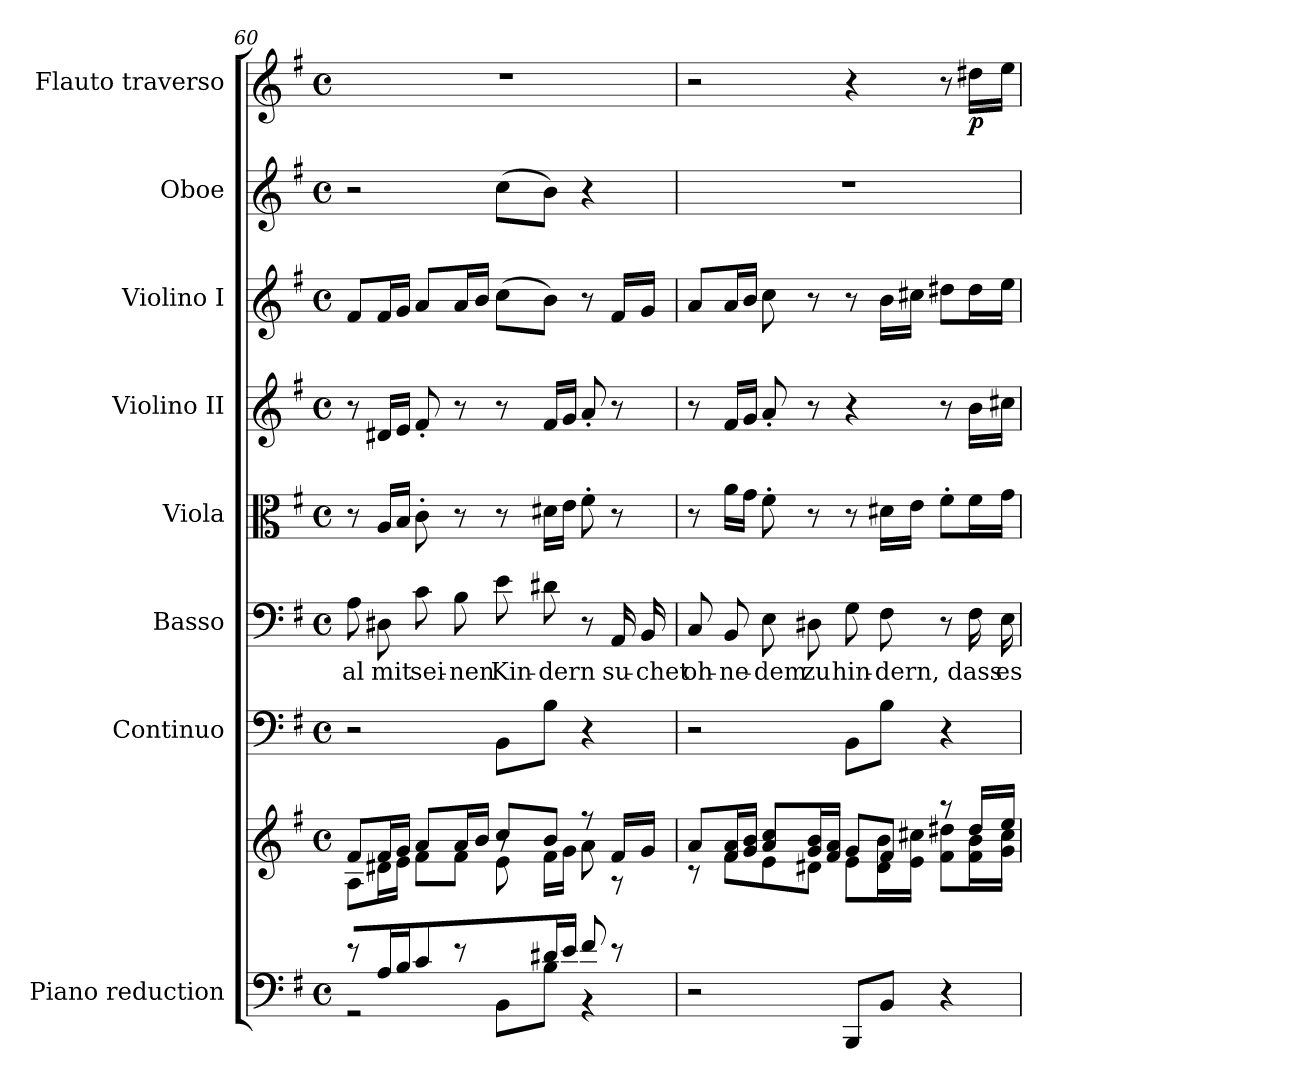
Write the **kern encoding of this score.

**kern	**kern	**kern	**kern	**text	**kern	**kern	**kern	**kern	**kern	**dynam
*part8	*part8	*part7	*part6	*part6	*part5	*part4	*part3	*part2	*part1	*part1
*staff9	*staff8	*staff7	*staff6	*staff6	*staff5	*staff4	*staff3	*staff2	*staff1	*staff1
*I"Piano reduction	*	*I"Continuo	*I"Basso	*	*I"Viola	*I"Violino II	*I"Violino I	*I"Oboe	*I"Flauto traverso	*
*I'Pno	*	*	*	*	*I'Vla	*I'Vln	*I'Vln	*I'Ob	*I'Fl	*
!!LO:PB:g=z
*clefF4	*clefG2	*clefF4	*clefF4	*	*clefC3	*clefG2	*clefG2	*clefG2	*clefG2	*
*k[f#]	*k[f#]	*k[f#]	*k[f#]	*	*k[f#]	*k[f#]	*k[f#]	*k[f#]	*k[f#]	*
*M4/4	*M4/4	*M4/4	*M4/4	*	*M4/4	*M4/4	*M4/4	*M4/4	*M4/4	*
*met(c)	*met(c)	*met(c)	*met(c)	*	*met(c)	*met(c)	*met(c)	*met(c)	*met(c)	*
=60	=60	=60	=60	=60	=60	=60	=60	=60	=60	=60
*^	*^	*	*	*	*	*	*	*	*	*
*	*	*	*^	*	*	*	*	*	*	*	*	*
!	!	!	!	!	!	!	!LO:LY:b	!	!	!	!	!	!
8r	2r	8f#/L	8A\L	2ryy	2r	8A\	-al	8r	8r	8f#/L	2r	1r	.
!	!	!	!	!	!	!	!LO:LY:b	!	!	!	!	!	!
16A/LL	.	16f#/L	16d#X\L	.	.	8D#X\	mit	16A/LL	16d#X/LL	16f#/L	.	.	.
16B/JJ	.	16g/JJ	16e\JJ	.	.	.	.	16B/JJ	16e/JJ	16g/JJ	.	.	.
!	!	!	!	!	!	!	!LO:LY:b	!	!	!	!	!	!
8c/	.	8a/L	8f#\L	.	.	8c\	sei-	8c'\	8f#'/	8a/L	.	.	.
!	!	!	!	!	!	!	!LO:LY:b	!	!	!	!	!	!
8r	.	16a/L	8f#\J	.	.	8B\	-nen	8r	8r	16a/L	.	.	.
.	.	16b/JJ	.	.	.	.	.	.	.	16b/JJ	.	.	.
!	!	!	!	!	!	!	!LO:LY:b	!	!	!	!	!	!
8ryy	8BB\L	8cc/L	8r	8e\L	8BB\L	8e\	Kin-	8r	8r	(8cc\L	(8cc\L	.	.
!	!	!	!	!	!	!	!LO:LY:b	!	!	!	!	!	!
16d#X/L	8B\J	8b/J	16f#\LL	4.ryy	8B\J	8d#X\	-dern	16d#X\LL	16f#/LL	8b\J)	8b\J)	.	.
16e/JJ	.	.	16g\JJ	.	.	.	.	16e\JJ	16g/JJ	.	.	.	.
8f#/	4r	8r	8a\	.	4r	8r	.	8f#'\	8a'/	8r	4r	.	.
!	!	!	!	!	!	!	!LO:LY:b	!	!	!	!	!	!
8r	.	16f#/LL	8r	.	.	16AA/	su-	8r	8r	16f#/LL	.	.	.
!	!	!	!	!	!	!	!LO:LY:b	!	!	!	!	!	!
.	.	16g/JJ	.	.	.	16BB/	-chet	.	.	16g/JJ	.	.	.
*v	*v	*	*	*	*	*	*	*	*	*	*	*	*
*	*	*v	*v	*	*	*	*	*	*	*	*	*
=61	=61	=61	=61	=61	=61	=61	=61	=61	=61	=61	=61
!	!	!	!	!	!LO:LY:b	!	!	!	!	!	!
2r	8a/L	8r	2r	8C/	oh-	8r	8r	8a/L	1r	2r	.
!	!	!	!	!	!LO:LY:b	!	!	!	!	!	!
.	16f#/ 16a/L	8f#\L	.	8BB/	-ne-	16a\LL	16f#/LL	16a/L	.	.	.
.	16g/ 16b/JJ	.	.	.	.	16g\JJ	16g/JJ	16b/JJ	.	.	.
!	!	!	!	!	!LO:LY:b	!	!	!	!	!	!
.	8a/ 8cc/L	8e\	.	8E\	-dem	8f#'\	8a'/	8cc\	.	.	.
!	!	!	!	!	!LO:LY:b	!	!	!	!	!	!
.	16g/ 16b/L	8d#X\J	.	8D#X\	zu	8r	8r	8r	.	.	.
.	16f#/ 16a/JJ	.	.	.	.	.	.	.	.	.	.
!	!	!	!	!	!LO:LY:b	!	!	!	!	!	!
8BBB/L	8g/L	8e\L	8BB\L	8G\	hin-	8r	4r	8r	.	4r	.
!	!	!	!	!	!LO:LY:b	!	!	!	!	!	!
8BB/J	8f#/J	16d#\ 16b\L	8B\J	8F#\	-dern,	16d#X\LL	.	16b\LL	.	.	.
.	.	16e\ 16cc#X\JJ	.	.	.	16e\JJ	.	16cc#X\JJ	.	.	.
4r	8r	8f#\ 8dd#X\L	4r	8r	.	8f#'\L	8r	8dd#X\L	.	8r	.
!	!	!	!	!	!LO:LY:b	!	!	!	!	!	!LO:DY:b
.	16dd#/LL	16f#\ 16b\L	.	16F#\	dass	16f#\L	16b\LL	16dd#\L	.	16dd#X\LL	p
!	!	!	!	!	!LO:LY:b	!	!	!	!	!	!
.	16ee/JJ	16g\ 16cc#\JJ	.	16E\	es	16g\JJ	16cc#X\JJ	16ee\JJ	.	16ee\JJ	.
*	*v	*v	*	*	*	*	*	*	*	*	*
=	=	=	=	=	=	=	=	=	=	=
*-	*-	*-	*-	*-	*-	*-	*-	*-	*-	*-
